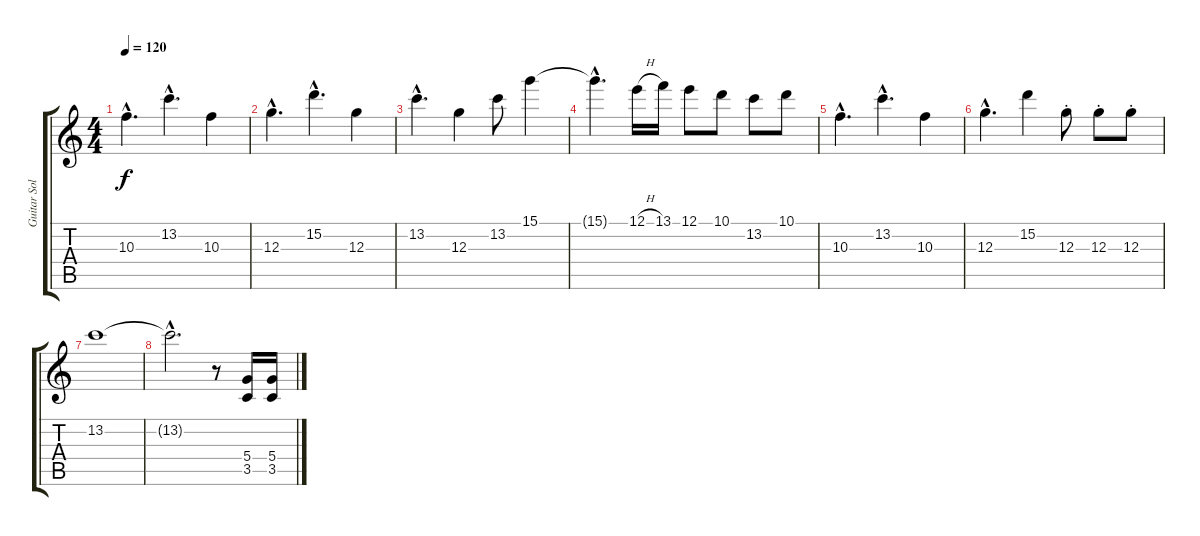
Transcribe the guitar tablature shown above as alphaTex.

\track ("Guitar Solo" "Guitar Sol") {instrument distortionguitar}
\staff {score tabs}
\tuning (E4 B3 G3 D3 A2 E2) {hide}
\ts (4 4)
\tempo 120
\clef g2
\ks c
10.3{hac}.4{d dy f volume 0} 13.2{hac}.4{d} 10.3.4 |
12.3{hac}.4{d} 15.2{hac}.4{d} 12.3.4 |
13.2{hac}.4{d} 12.3.4 13.2.8 15.1.4 |
15.1{hac t}.4{d} 12.1{h}.16 13.1.16 12.1.8 10.1.8 13.2.8 10.1.8 |
10.3{hac}.4{d} 13.2{hac}.4{d} 10.3.4 |
12.3{hac}.4{d} 15.2.4 12.3{st}.8 12.3{st}.8 12.3{st}.8 |
13.2.1 |
13.2{hac t}.2{d} r.8 (5.4 3.5).16 (5.4 3.5).16
